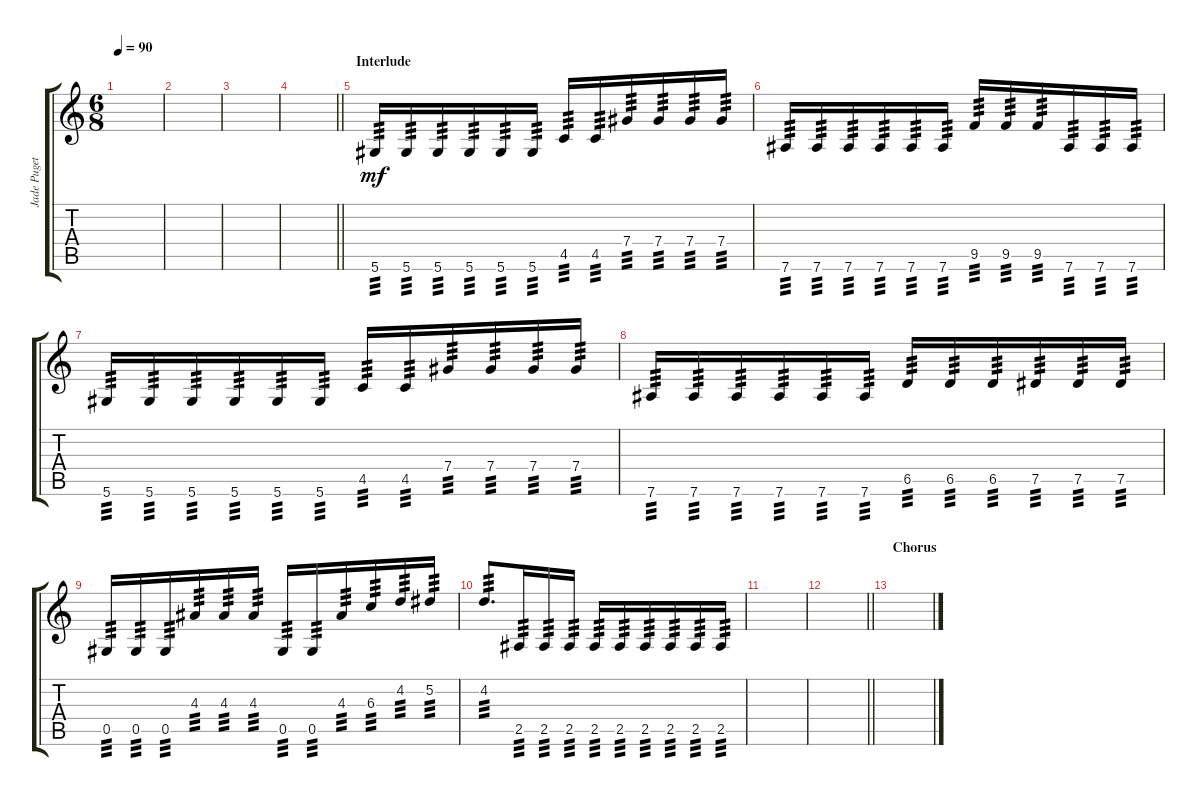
\track ("Jade Puget (Overdub)" "Jade Puget") {instrument electricguitarclean}
\staff {score tabs}
\tuning (Eb4 Bb3 Gb3 Db3 Ab2 Eb2) {hide}
\ts (6 8)
\tempo 90
\clef g2
\ks c
|
|
|
\barLineRight lightlight
|
\section ("" "Interlude")
5.6.16{tp 3 dy mf} 5.6.16{tp 3} 5.6.16{tp 3} 5.6.16{tp 3} 5.6.16{tp 3} 5.6.16{tp 3} 4.5.16{tp 3} 4.5.16{tp 3} 7.4.16{tp 3} 7.4.16{tp 3} 7.4.16{tp 3} 7.4.16{tp 3} |
7.6.16{tp 3} 7.6.16{tp 3} 7.6.16{tp 3} 7.6.16{tp 3} 7.6.16{tp 3} 7.6.16{tp 3} 9.5.16{tp 3} 9.5.16{tp 3} 9.5.16{tp 3} 7.6.16{tp 3} 7.6.16{tp 3} 7.6.16{tp 3} |
5.6.16{tp 3} 5.6.16{tp 3} 5.6.16{tp 3} 5.6.16{tp 3} 5.6.16{tp 3} 5.6.16{tp 3} 4.5.16{tp 3} 4.5.16{tp 3} 7.4.16{tp 3} 7.4.16{tp 3} 7.4.16{tp 3} 7.4.16{tp 3} |
7.6.16{tp 3} 7.6.16{tp 3} 7.6.16{tp 3} 7.6.16{tp 3} 7.6.16{tp 3} 7.6.16{tp 3} 6.5.16{tp 3} 6.5.16{tp 3} 6.5.16{tp 3} 7.5.16{tp 3} 7.5.16{tp 3} 7.5.16{tp 3} |
0.5.16{tp 3} 0.5.16{tp 3} 0.5.16{tp 3} 4.3.16{tp 3} 4.3.16{tp 3} 4.3.16{tp 3} 0.5.16{tp 3} 0.5.16{tp 3} 4.3.16{tp 3} 6.3.16{tp 3} 4.2.16{tp 3} 5.2.16{tp 3} |
4.2.8{d tp 3} 2.5.16{tp 3} 2.5.16{tp 3} 2.5.16{tp 3} 2.5.16{tp 3} 2.5.16{tp 3} 2.5.16{tp 3} 2.5.16{tp 3} 2.5.16{tp 3} 2.5.16{tp 3} |
|
\barLineRight lightlight
|
\section ("" "Chorus")
